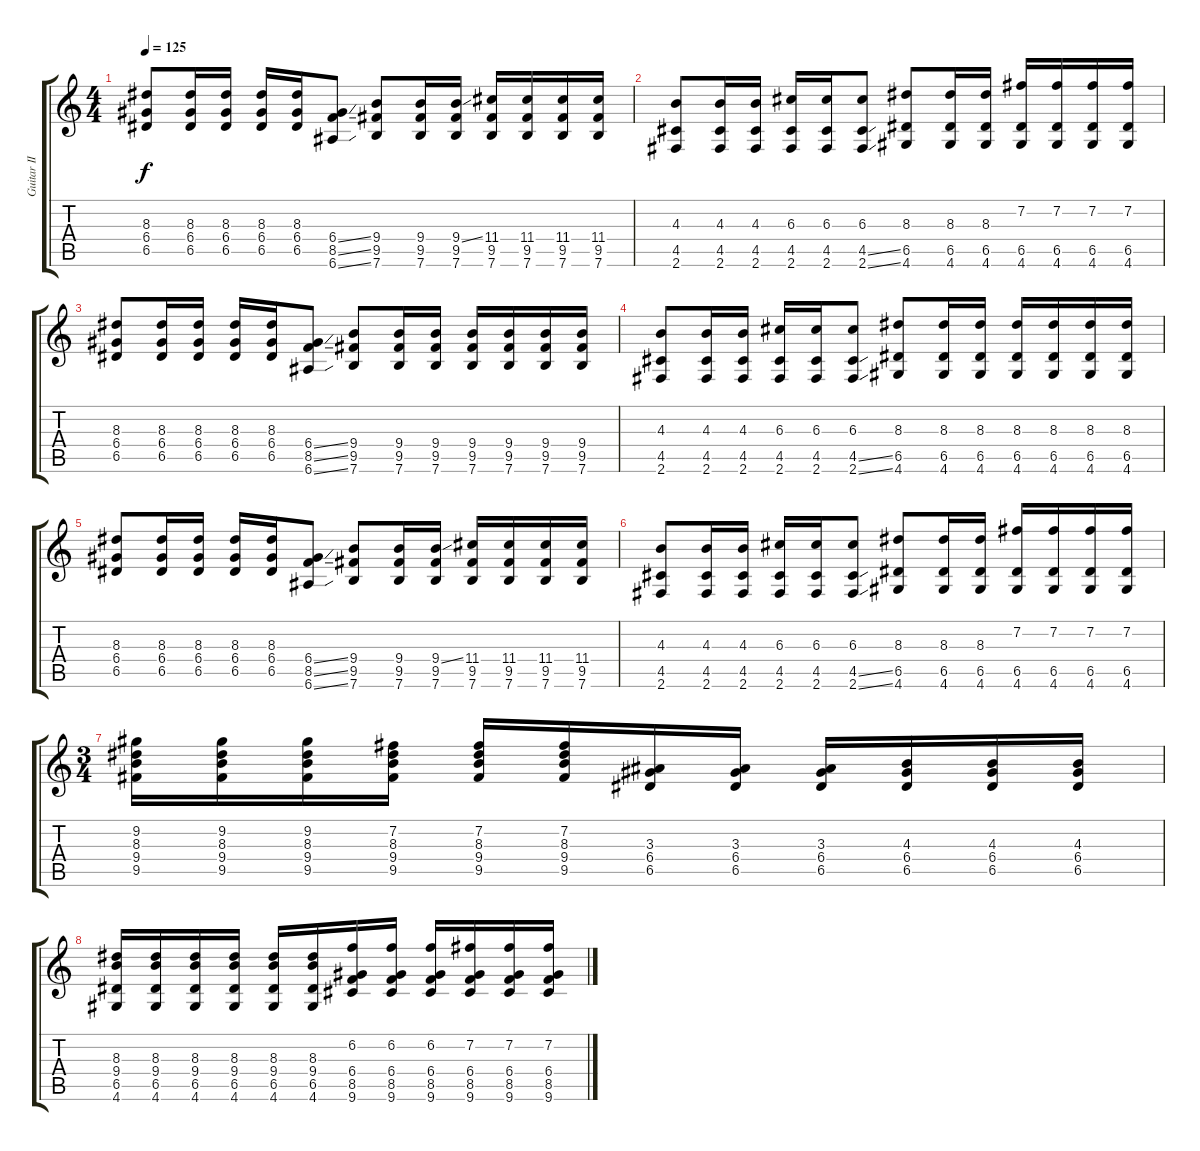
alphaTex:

\track ("Guitar II - [Overdrive]" "Guitar II ") {instrument overdrivenguitar}
\staff {score tabs}
\tuning (E4 B3 G3 D3 A2 E2) {hide}
\ts (4 4)
\tempo 125
\clef g2
\ks c
(8.3 6.4 6.5).8{dy f} (8.3 6.4 6.5).16 (8.3 6.4 6.5).16 (8.3 6.4 6.5).16 (8.3 6.4 6.5).16 (6.4{ss} 8.5{ss} 6.6{ss}).8 (9.4 9.5 7.6).8 (9.4 9.5 7.6).16 (9.4{ss} 9.5 7.6).16 (11.4 9.5 7.6).16 (11.4 9.5 7.6).16 (11.4 9.5 7.6).16 (11.4 9.5 7.6).16 |
(4.3 4.5 2.6).8 (4.3 4.5 2.6).16 (4.3 4.5 2.6).16 (6.3 4.5 2.6).16 (6.3 4.5 2.6).16 (6.3 4.5{ss} 2.6{ss}).8 (8.3 6.5 4.6).8 (8.3 6.5 4.6).16 (8.3 6.5 4.6).16 (7.2 6.5 4.6).16 (7.2 6.5 4.6).16 (7.2 6.5 4.6).16 (7.2 6.5 4.6).16 |
(8.3 6.4 6.5).8 (8.3 6.4 6.5).16 (8.3 6.4 6.5).16 (8.3 6.4 6.5).16 (8.3 6.4 6.5).16 (6.4{ss} 8.5{ss} 6.6{ss}).8 (9.4 9.5 7.6).8 (9.4 9.5 7.6).16 (9.4 9.5 7.6).16 (9.4 9.5 7.6).16 (9.4 9.5 7.6).16 (9.4 9.5 7.6).16 (9.4 9.5 7.6).16 |
(4.3 4.5 2.6).8 (4.3 4.5 2.6).16 (4.3 4.5 2.6).16 (6.3 4.5 2.6).16 (6.3 4.5 2.6).16 (6.3 4.5{ss} 2.6{ss}).8 (8.3 6.5 4.6).8 (8.3 6.5 4.6).16 (8.3 6.5 4.6).16 (8.3 6.5 4.6).16 (8.3 6.5 4.6).16 (8.3 6.5 4.6).16 (8.3 6.5 4.6).16 |
(8.3 6.4 6.5).8 (8.3 6.4 6.5).16 (8.3 6.4 6.5).16 (8.3 6.4 6.5).16 (8.3 6.4 6.5).16 (6.4{ss} 8.5{ss} 6.6{ss}).8 (9.4 9.5 7.6).8 (9.4 9.5 7.6).16 (9.4{ss} 9.5 7.6).16 (11.4 9.5 7.6).16 (11.4 9.5 7.6).16 (11.4 9.5 7.6).16 (11.4 9.5 7.6).16 |
(4.3 4.5 2.6).8 (4.3 4.5 2.6).16 (4.3 4.5 2.6).16 (6.3 4.5 2.6).16 (6.3 4.5 2.6).16 (6.3 4.5{ss} 2.6{ss}).8 (8.3 6.5 4.6).8 (8.3 6.5 4.6).16 (8.3 6.5 4.6).16 (7.2 6.5 4.6).16 (7.2 6.5 4.6).16 (7.2 6.5 4.6).16 (7.2 6.5 4.6).16 |
\ts (3 4)
(9.2 8.3 9.4 9.5).16 (9.2 8.3 9.4 9.5).16 (9.2 8.3 9.4 9.5).16 (7.2 8.3 9.4 9.5).16 (7.2 8.3 9.4 9.5).16 (7.2 8.3 9.4 9.5).16 (3.3 6.4 6.5).16 (3.3 6.4 6.5).16 (3.3 6.4 6.5).16 (4.3 6.4 6.5).16 (4.3 6.4 6.5).16 (4.3 6.4 6.5).16 |
(8.3 9.4 6.5 4.6).16 (8.3 9.4 6.5 4.6).16 (8.3 9.4 6.5 4.6).16 (8.3 9.4 6.5 4.6).16 (8.3 9.4 6.5 4.6).16 (8.3 9.4 6.5 4.6).16 (6.2 6.4 8.5 9.6).16 (6.2 6.4 8.5 9.6).16 (6.2 6.4 8.5 9.6).16 (7.2 6.4 8.5 9.6).16 (7.2 6.4 8.5 9.6).16 (7.2 6.4 8.5 9.6).16
